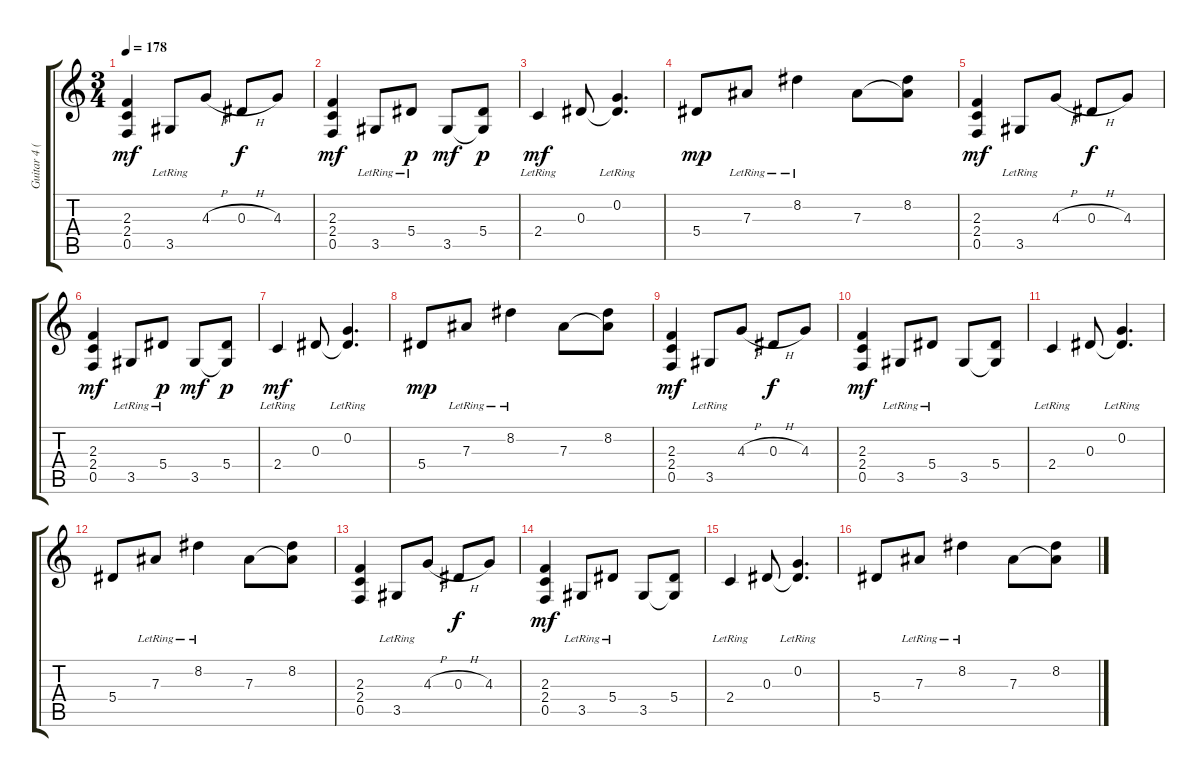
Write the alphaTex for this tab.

\track ("Guitar 4 (Rhytm)" "Guitar 4 (") {instrument distortionguitar}
\staff {score tabs}
\tuning (C4 G3 Eb3 Bb2 F2 C2) {hide}
\ts (3 4)
\tempo 178
\clef g2
\ks c
(2.3 2.4 0.5).4{dy mf} 3.5{lr}.8 4.3{h}.8 0.3{h}.8{dy f} 4.3.8 |
(2.3 2.4 0.5).4{dy mf} 3.5{lr}.8 5.4{lr}.8{dy p} 3.5.8{dy mf} (5.4 3.5{t}).8{dy p} |
2.4{lr}.4{dy mf} 0.3.8 (0.2{lr} 0.3{t}).4{d} |
5.4.8{dy mp} 7.3{lr}.8 8.2{lr}.4 7.3.8 (8.2 7.3{t}).8 |
(2.3 2.4 0.5).4{dy mf} 3.5{lr}.8 4.3{h}.8 0.3{h}.8{dy f} 4.3.8 |
(2.3 2.4 0.5).4{dy mf} 3.5{lr}.8 5.4{lr}.8{dy p} 3.5.8{dy mf} (5.4 3.5{t}).8{dy p} |
2.4{lr}.4{dy mf} 0.3.8 (0.2{lr} 0.3{t}).4{d} |
5.4.8{dy mp} 7.3{lr}.8 8.2{lr}.4 7.3.8 (8.2 7.3{t}).8 |
(2.3 2.4 0.5).4{dy mf balance 2} 3.5{lr}.8 4.3{h}.8 0.3{h}.8{dy f} 4.3.8 |
(2.3 2.4 0.5).4{dy mf} 3.5{lr}.8 5.4{lr}.8 3.5.8 (5.4 3.5{t}).8 |
2.4{lr}.4 0.3.8 (0.2{lr} 0.3{t}).4{d} |
5.4.8 7.3{lr}.8 8.2{lr}.4 7.3.8 (8.2 7.3{t}).8 |
(2.3 2.4 0.5).4 3.5{lr}.8 4.3{h}.8 0.3{h}.8{dy f} 4.3.8 |
(2.3 2.4 0.5).4{dy mf} 3.5{lr}.8 5.4{lr}.8 3.5.8 (5.4 3.5{t}).8 |
2.4{lr}.4 0.3.8 (0.2{lr} 0.3{t}).4{d} |
5.4.8 7.3{lr}.8 8.2{lr}.4 7.3.8 (8.2 7.3{t}).8
